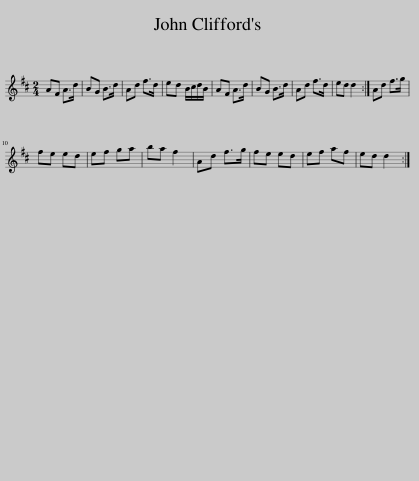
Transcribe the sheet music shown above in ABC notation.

X:1
L:1/8
M:2/4
I:linebreak $
K:D
V:1 treble
V:1
 AF A>d | BG B>d | Ad f>d | ed B/c/d/B/ | AF A>d | %5
 BG B>d | Ad f>d | ed d2 :| Ad f>g |$ fe ed | %10
 ef ga | ba f2 | Ad f>g | fe ed | ef af | %15
 ed d2 :| %16
